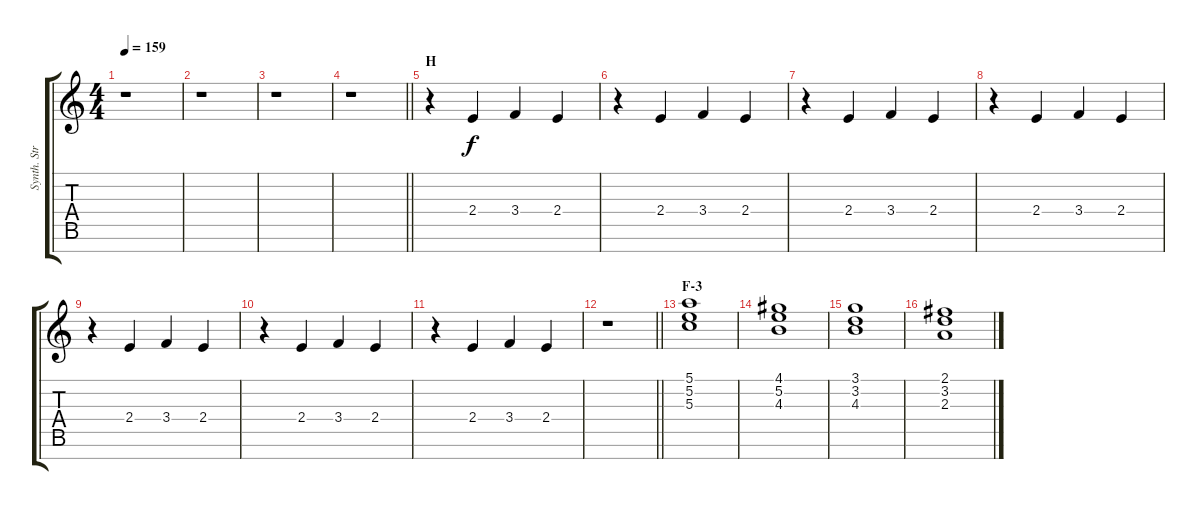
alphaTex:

\track ("Synth. Strings" "Synth. Str") {instrument stringensemble1}
\staff {score tabs}
\tuning (E5 B4 G4 D4 A3 E3 B2) {hide}
\ts (4 4)
\tempo 159
\clef g2
\ks c
r.1{dy f} |
r.1 |
r.1 |
\barLineRight lightlight
r.1 |
\section ("" "H")
r.4 2.4.4 3.4.4 2.4.4 |
r.4 2.4.4 3.4.4 2.4.4 |
r.4 2.4.4 3.4.4 2.4.4 |
r.4 2.4.4 3.4.4 2.4.4 |
r.4 2.4.4 3.4.4 2.4.4 |
r.4 2.4.4 3.4.4 2.4.4 |
r.4 2.4.4 3.4.4 2.4.4 |
\barLineRight lightlight
r.1 |
\section ("" "F-3")
(5.1 5.2 5.3).1 |
(4.1 5.2 4.3).1 |
(3.1 3.2 4.3).1 |
(2.1 3.2 2.3).1
